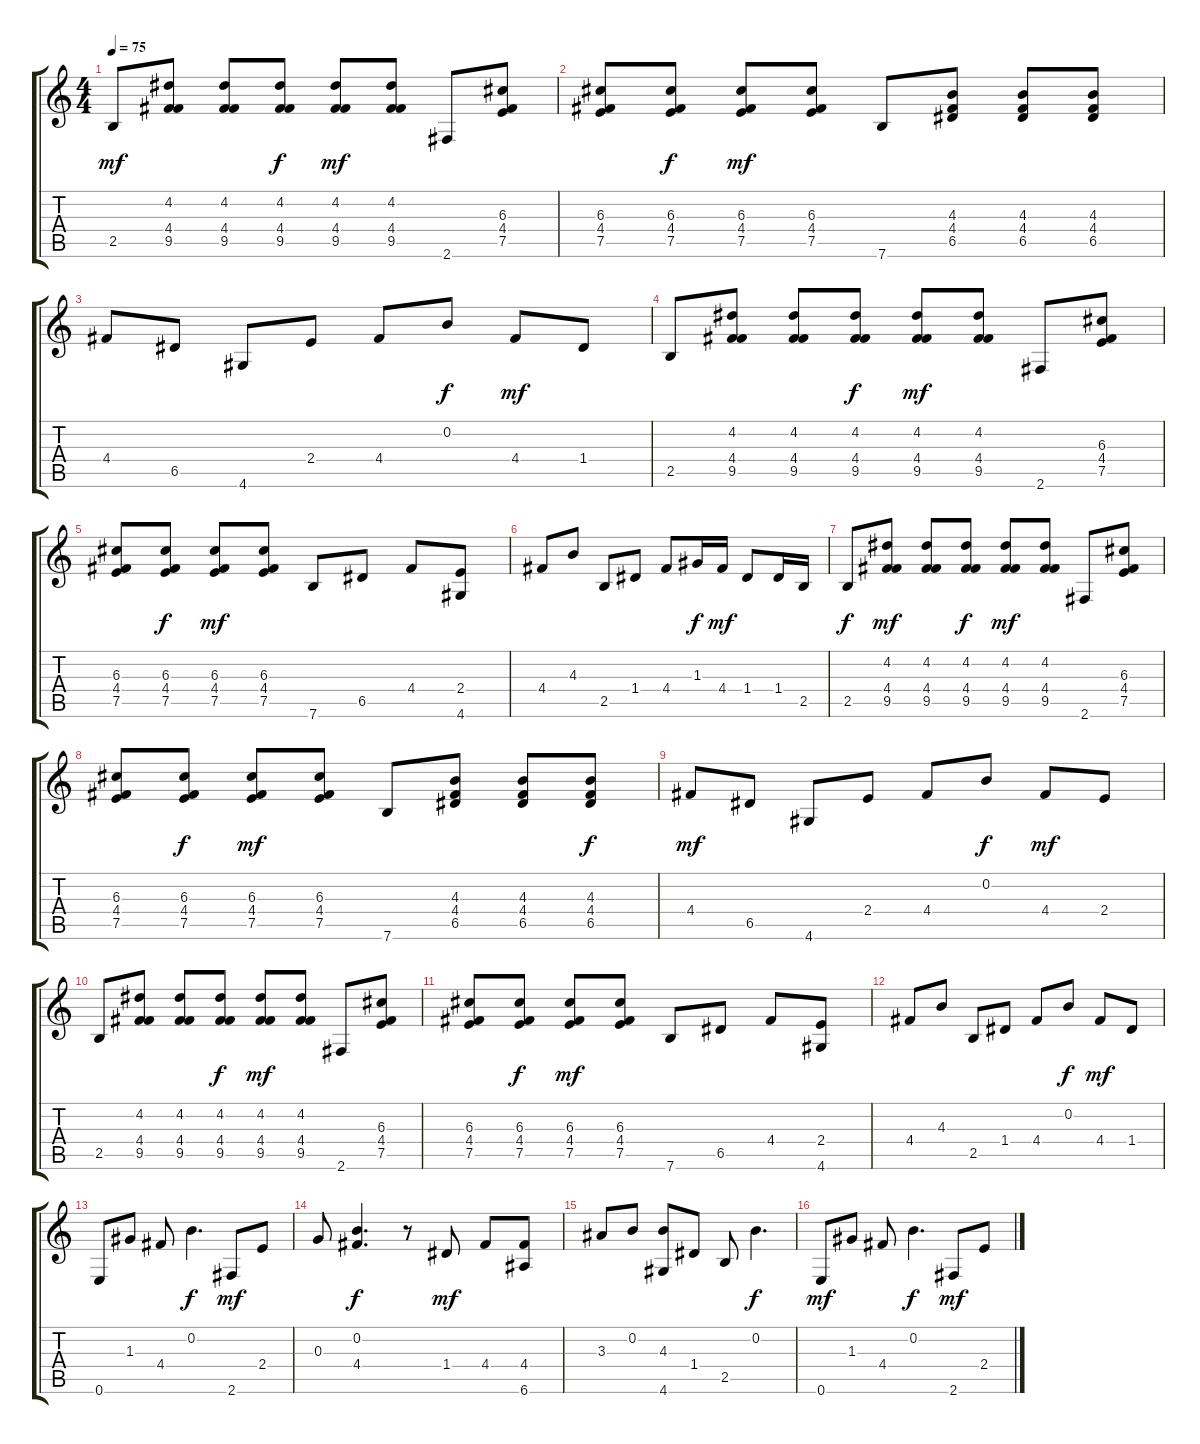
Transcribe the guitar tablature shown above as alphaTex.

\track "" {instrument acousticguitarsteel}
\staff {score tabs}
\tuning (E4 B3 G3 D3 A2 E2) {hide}
\ts (4 4)
\tempo 75
\clef g2
\ks c
2.5.8{dy mf} (4.2 4.4 9.5).8 (4.2 4.4 9.5).8 (4.2 4.4 9.5).8{dy f} (4.2 4.4 9.5).8{dy mf} (4.2 4.4 9.5).8 2.6.8 (6.3 4.4 7.5).8 |
(6.3 4.4 7.5).8 (6.3 4.4 7.5).8{dy f} (6.3 4.4 7.5).8{dy mf} (6.3 4.4 7.5).8 7.6.8 (4.3 4.4 6.5).8 (4.3 4.4 6.5).8 (4.3 4.4 6.5).8 |
4.4.8 6.5.8 4.6.8 2.4.8 4.4.8 0.2.8{dy f} 4.4.8{dy mf} 1.4.8 |
2.5.8 (4.2 4.4 9.5).8 (4.2 4.4 9.5).8 (4.2 4.4 9.5).8{dy f} (4.2 4.4 9.5).8{dy mf} (4.2 4.4 9.5).8 2.6.8 (6.3 4.4 7.5).8 |
(6.3 4.4 7.5).8 (6.3 4.4 7.5).8{dy f} (6.3 4.4 7.5).8{dy mf} (6.3 4.4 7.5).8 7.6.8 6.5.8 4.4.8 (2.4 4.6).8 |
4.4.8 4.3.8 2.5.8 1.4.8 4.4.8 1.3.16{dy f} 4.4.16{dy mf} 1.4.8 1.4.16 2.5.16 |
2.5.8{dy f} (4.2 4.4 9.5).8{dy mf} (4.2 4.4 9.5).8 (4.2 4.4 9.5).8{dy f} (4.2 4.4 9.5).8{dy mf} (4.2 4.4 9.5).8 2.6.8 (6.3 4.4 7.5).8 |
(6.3 4.4 7.5).8 (6.3 4.4 7.5).8{dy f} (6.3 4.4 7.5).8{dy mf} (6.3 4.4 7.5).8 7.6.8 (4.3 4.4 6.5).8 (4.3 4.4 6.5).8 (4.3 4.4 6.5).8{dy f} |
4.4.8{dy mf} 6.5.8 4.6.8 2.4.8 4.4.8 0.2.8{dy f} 4.4.8{dy mf} 2.4.8 |
2.5.8 (4.2 4.4 9.5).8 (4.2 4.4 9.5).8 (4.2 4.4 9.5).8{dy f} (4.2 4.4 9.5).8{dy mf} (4.2 4.4 9.5).8 2.6.8 (6.3 4.4 7.5).8 |
(6.3 4.4 7.5).8 (6.3 4.4 7.5).8{dy f} (6.3 4.4 7.5).8{dy mf} (6.3 4.4 7.5).8 7.6.8 6.5.8 4.4.8 (2.4 4.6).8 |
4.4.8 4.3.8 2.5.8 1.4.8 4.4.8 0.2.8{dy f} 4.4.8{dy mf} 1.4.8 |
0.6.8 1.3.8 4.4.8 0.2.4{d dy f} 2.6.8{dy mf} 2.4.8 |
0.3.8 (0.2 4.4).4{d dy f} r.8 1.4.8{dy mf} 4.4.8 (4.4 6.6).8 |
3.3.8 0.2.8 (4.3 4.6).8 1.4.8 2.5.8 0.2.4{d dy f} |
0.6.8{dy mf} 1.3.8 4.4.8 0.2.4{d dy f} 2.6.8{dy mf} 2.4.8
